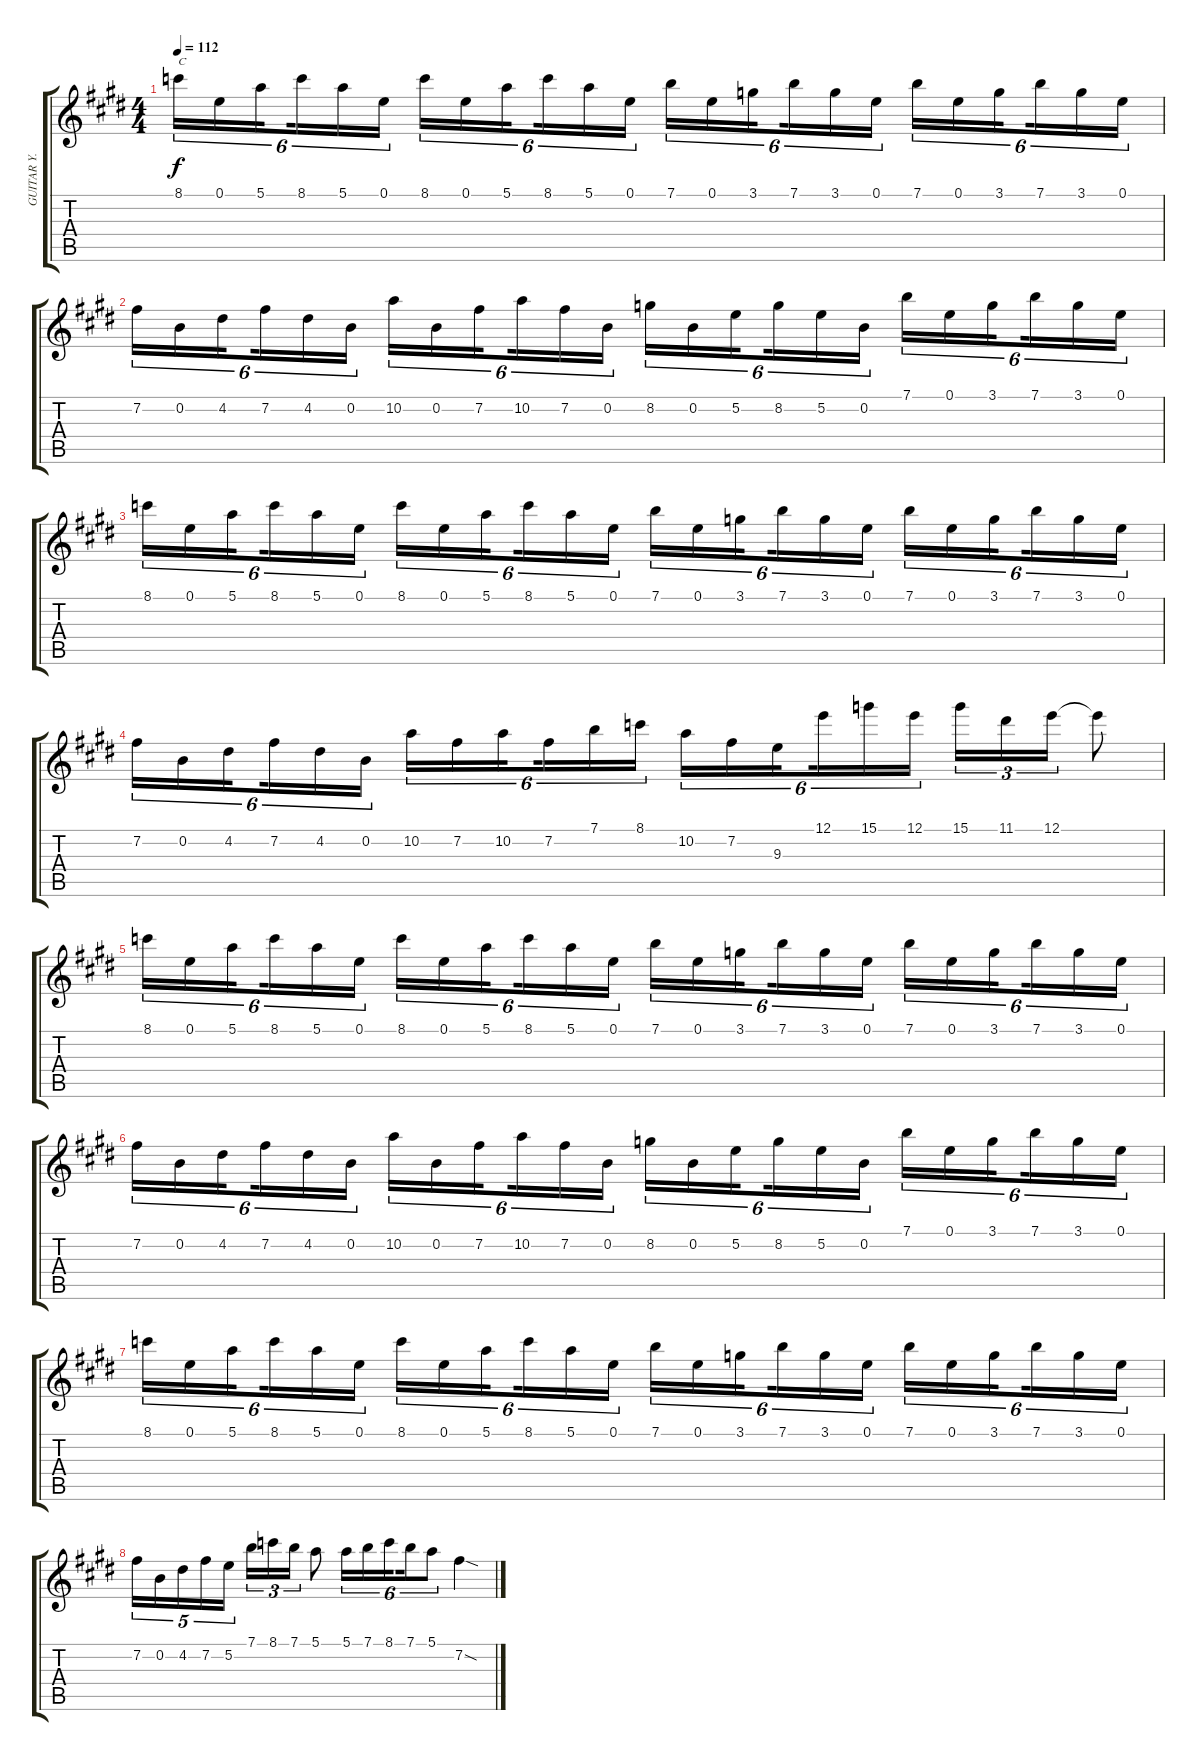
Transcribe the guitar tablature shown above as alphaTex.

\track ("GUITAR Y. MALMSTEEN" "GUITAR Y. ") {instrument overdrivenguitar}
\staff {score tabs}
\tuning (E4 B3 G3 D3 A2 E2) {hide}
\ts (4 4)
\tempo 112
\clef g2
\ks c#minor
8.1.16{tu (6 4) txt "C" dy f} 0.1.16{tu (6 4)} 5.1.16{tu (6 4) beam splitsecondary} 8.1.16{tu (6 4)} 5.1.16{tu (6 4)} 0.1.16{tu (6 4)} 8.1.16{tu (6 4)} 0.1.16{tu (6 4)} 5.1.16{tu (6 4) beam splitsecondary} 8.1.16{tu (6 4)} 5.1.16{tu (6 4)} 0.1.16{tu (6 4)} 7.1.16{tu (6 4)} 0.1.16{tu (6 4)} 3.1.16{tu (6 4) beam splitsecondary} 7.1.16{tu (6 4)} 3.1.16{tu (6 4)} 0.1.16{tu (6 4)} 7.1.16{tu (6 4)} 0.1.16{tu (6 4)} 3.1.16{tu (6 4) beam splitsecondary} 7.1.16{tu (6 4)} 3.1.16{tu (6 4)} 0.1.16{tu (6 4)} |
7.2.16{tu (6 4)} 0.2.16{tu (6 4)} 4.2.16{tu (6 4) beam splitsecondary} 7.2.16{tu (6 4)} 4.2.16{tu (6 4)} 0.2.16{tu (6 4)} 10.2.16{tu (6 4)} 0.2.16{tu (6 4)} 7.2.16{tu (6 4) beam splitsecondary} 10.2.16{tu (6 4)} 7.2.16{tu (6 4)} 0.2.16{tu (6 4)} 8.2.16{tu (6 4)} 0.2.16{tu (6 4)} 5.2.16{tu (6 4) beam splitsecondary} 8.2.16{tu (6 4)} 5.2.16{tu (6 4)} 0.2.16{tu (6 4)} 7.1.16{tu (6 4)} 0.1.16{tu (6 4)} 3.1.16{tu (6 4) beam splitsecondary} 7.1.16{tu (6 4)} 3.1.16{tu (6 4)} 0.1.16{tu (6 4)} |
8.1.16{tu (6 4)} 0.1.16{tu (6 4)} 5.1.16{tu (6 4) beam splitsecondary} 8.1.16{tu (6 4)} 5.1.16{tu (6 4)} 0.1.16{tu (6 4)} 8.1.16{tu (6 4)} 0.1.16{tu (6 4)} 5.1.16{tu (6 4) beam splitsecondary} 8.1.16{tu (6 4)} 5.1.16{tu (6 4)} 0.1.16{tu (6 4)} 7.1.16{tu (6 4)} 0.1.16{tu (6 4)} 3.1.16{tu (6 4) beam splitsecondary} 7.1.16{tu (6 4)} 3.1.16{tu (6 4)} 0.1.16{tu (6 4)} 7.1.16{tu (6 4)} 0.1.16{tu (6 4)} 3.1.16{tu (6 4) beam splitsecondary} 7.1.16{tu (6 4)} 3.1.16{tu (6 4)} 0.1.16{tu (6 4)} |
7.2.16{tu (6 4)} 0.2.16{tu (6 4)} 4.2.16{tu (6 4) beam splitsecondary} 7.2.16{tu (6 4)} 4.2.16{tu (6 4)} 0.2.16{tu (6 4)} 10.2.16{tu (6 4)} 7.2.16{tu (6 4)} 10.2.16{tu (6 4) beam splitsecondary} 7.2.16{tu (6 4)} 7.1.16{tu (6 4)} 8.1.16{tu (6 4)} 10.2.16{tu (6 4)} 7.2.16{tu (6 4)} 9.3.16{tu (6 4) beam splitsecondary} 12.1.16{tu (6 4)} 15.1.16{tu (6 4)} 12.1.16{tu (6 4)} 15.1.16{tu (3 2)} 11.1.16{tu (3 2)} 12.1.16{tu (3 2)} 12.1{t}.8 |
8.1.16{tu (6 4)} 0.1.16{tu (6 4)} 5.1.16{tu (6 4) beam splitsecondary} 8.1.16{tu (6 4)} 5.1.16{tu (6 4)} 0.1.16{tu (6 4)} 8.1.16{tu (6 4)} 0.1.16{tu (6 4)} 5.1.16{tu (6 4) beam splitsecondary} 8.1.16{tu (6 4)} 5.1.16{tu (6 4)} 0.1.16{tu (6 4)} 7.1.16{tu (6 4)} 0.1.16{tu (6 4)} 3.1.16{tu (6 4) beam splitsecondary} 7.1.16{tu (6 4)} 3.1.16{tu (6 4)} 0.1.16{tu (6 4)} 7.1.16{tu (6 4)} 0.1.16{tu (6 4)} 3.1.16{tu (6 4) beam splitsecondary} 7.1.16{tu (6 4)} 3.1.16{tu (6 4)} 0.1.16{tu (6 4)} |
7.2.16{tu (6 4)} 0.2.16{tu (6 4)} 4.2.16{tu (6 4) beam splitsecondary} 7.2.16{tu (6 4)} 4.2.16{tu (6 4)} 0.2.16{tu (6 4)} 10.2.16{tu (6 4)} 0.2.16{tu (6 4)} 7.2.16{tu (6 4) beam splitsecondary} 10.2.16{tu (6 4)} 7.2.16{tu (6 4)} 0.2.16{tu (6 4)} 8.2.16{tu (6 4)} 0.2.16{tu (6 4)} 5.2.16{tu (6 4) beam splitsecondary} 8.2.16{tu (6 4)} 5.2.16{tu (6 4)} 0.2.16{tu (6 4)} 7.1.16{tu (6 4)} 0.1.16{tu (6 4)} 3.1.16{tu (6 4) beam splitsecondary} 7.1.16{tu (6 4)} 3.1.16{tu (6 4)} 0.1.16{tu (6 4)} |
8.1.16{tu (6 4)} 0.1.16{tu (6 4)} 5.1.16{tu (6 4) beam splitsecondary} 8.1.16{tu (6 4)} 5.1.16{tu (6 4)} 0.1.16{tu (6 4)} 8.1.16{tu (6 4)} 0.1.16{tu (6 4)} 5.1.16{tu (6 4) beam splitsecondary} 8.1.16{tu (6 4)} 5.1.16{tu (6 4)} 0.1.16{tu (6 4)} 7.1.16{tu (6 4)} 0.1.16{tu (6 4)} 3.1.16{tu (6 4) beam splitsecondary} 7.1.16{tu (6 4)} 3.1.16{tu (6 4)} 0.1.16{tu (6 4)} 7.1.16{tu (6 4)} 0.1.16{tu (6 4)} 3.1.16{tu (6 4) beam splitsecondary} 7.1.16{tu (6 4)} 3.1.16{tu (6 4)} 0.1.16{tu (6 4)} |
7.2.16{tu (5 4)} 0.2.16{tu (5 4)} 4.2.16{tu (5 4)} 7.2.16{tu (5 4)} 5.2.16{tu (5 4)} 7.1.16{tu (3 2)} 8.1.16{tu (3 2)} 7.1.16{tu (3 2)} 5.1.8 5.1.16{tu (6 4)} 7.1.16{tu (6 4)} 8.1.16{tu (6 4) beam splitsecondary} 7.1.16{tu (6 4)} 5.1.8{tu (6 4)} 7.2{sod}.4
